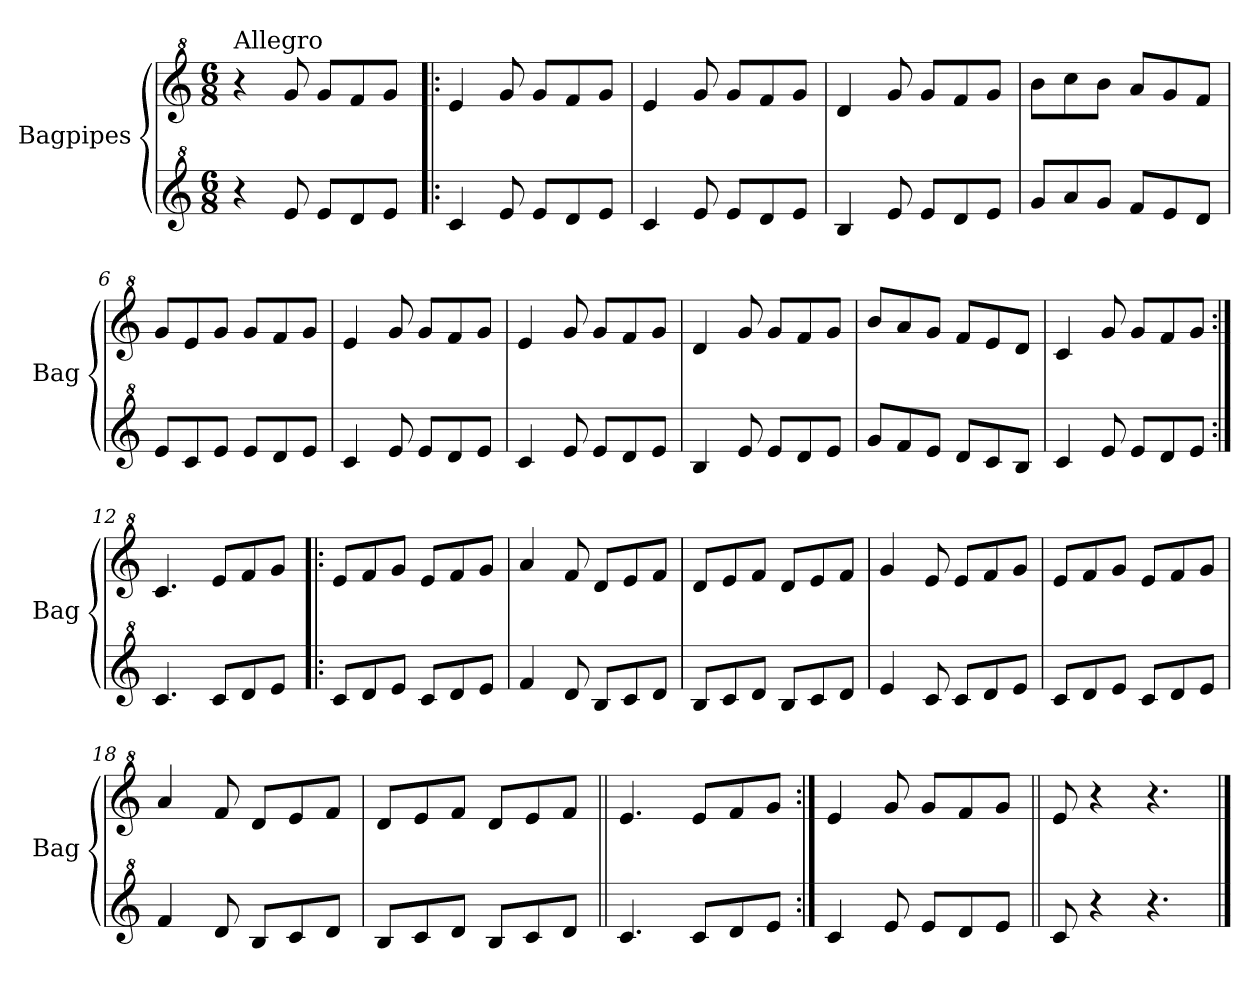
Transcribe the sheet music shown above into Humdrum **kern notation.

**kern	**kern
*part2	*part1
*staff2	*staff1
*I"Bagpipes	*I"Bagpipes
*I'Bag	*I'Bag
*clefG^2	*clefG^2
*k[]	*k[]
*C:	*C:
*M6/8	*M6/8
=1	=1
!	!LO:TX:a:t=Allegro
4r	4r
8ee/	8gg/
8ee/L	8gg/L
8dd/	8ff/
8ee/J	8gg/J
=2!|:	=2!|:
4cc/	4ee/
8ee/	8gg/
8ee/L	8gg/L
8dd/	8ff/
8ee/J	8gg/J
=3	=3
4cc/	4ee/
8ee/	8gg/
8ee/L	8gg/L
8dd/	8ff/
8ee/J	8gg/J
=4	=4
4b/	4dd/
8ee/	8gg/
8ee/L	8gg/L
8dd/	8ff/
8ee/J	8gg/J
=5	=5
8gg/L	8bb\L
8aa/	8ccc\
8gg/J	8bb\J
8ff/L	8aa/L
8ee/	8gg/
8dd/J	8ff/J
=6	=6
8ee/L	8gg/L
8cc/	8ee/
8ee/J	8gg/J
8ee/L	8gg/L
8dd/	8ff/
8ee/J	8gg/J
=7	=7
4cc/	4ee/
8ee/	8gg/
8ee/L	8gg/L
8dd/	8ff/
8ee/J	8gg/J
!!LO:LB:g=z
=8	=8
4cc/	4ee/
8ee/	8gg/
8ee/L	8gg/L
8dd/	8ff/
8ee/J	8gg/J
=9	=9
4b/	4dd/
8ee/	8gg/
8ee/L	8gg/L
8dd/	8ff/
8ee/J	8gg/J
=10	=10
8gg/L	8bb/L
8ff/	8aa/
8ee/J	8gg/J
8dd/L	8ff/L
8cc/	8ee/
8b/J	8dd/J
=11	=11
4cc/	4cc/
8ee/	8gg/
8ee/L	8gg/L
8dd/	8ff/
8ee/J	8gg/J
=12:|!	=12:|!
4.cc/	4.cc/
8cc/L	8ee/L
8dd/	8ff/
8ee/J	8gg/J
=13!|:	=13!|:
8cc/L	8ee/L
8dd/	8ff/
8ee/J	8gg/J
8cc/L	8ee/L
8dd/	8ff/
8ee/J	8gg/J
=14	=14
4ff/	4aa/
8dd/	8ff/
8b/L	8dd/L
8cc/	8ee/
8dd/J	8ff/J
!!LO:LB:g=z
=15	=15
8b/L	8dd/L
8cc/	8ee/
8dd/J	8ff/J
8b/L	8dd/L
8cc/	8ee/
8dd/J	8ff/J
=16	=16
4ee/	4gg/
8cc/	8ee/
8cc/L	8ee/L
8dd/	8ff/
8ee/J	8gg/J
=17	=17
8cc/L	8ee/L
8dd/	8ff/
8ee/J	8gg/J
8cc/L	8ee/L
8dd/	8ff/
8ee/J	8gg/J
=18	=18
4ff/	4aa/
8dd/	8ff/
8b/L	8dd/L
8cc/	8ee/
8dd/J	8ff/J
=19	=19
8b/L	8dd/L
8cc/	8ee/
8dd/J	8ff/J
8b/L	8dd/L
8cc/	8ee/
8dd/J	8ff/J
=20||	=20||
4.cc/	4.ee/
8cc/L	8ee/L
8dd/	8ff/
8ee/J	8gg/J
=21:|!	=21:|!
4cc/	4ee/
8ee/	8gg/
8ee/L	8gg/L
8dd/	8ff/
8ee/J	8gg/J
=22||	=22||
8cc/	8ee/
4r	4r
4.r	4.r
==	==
*-	*-
